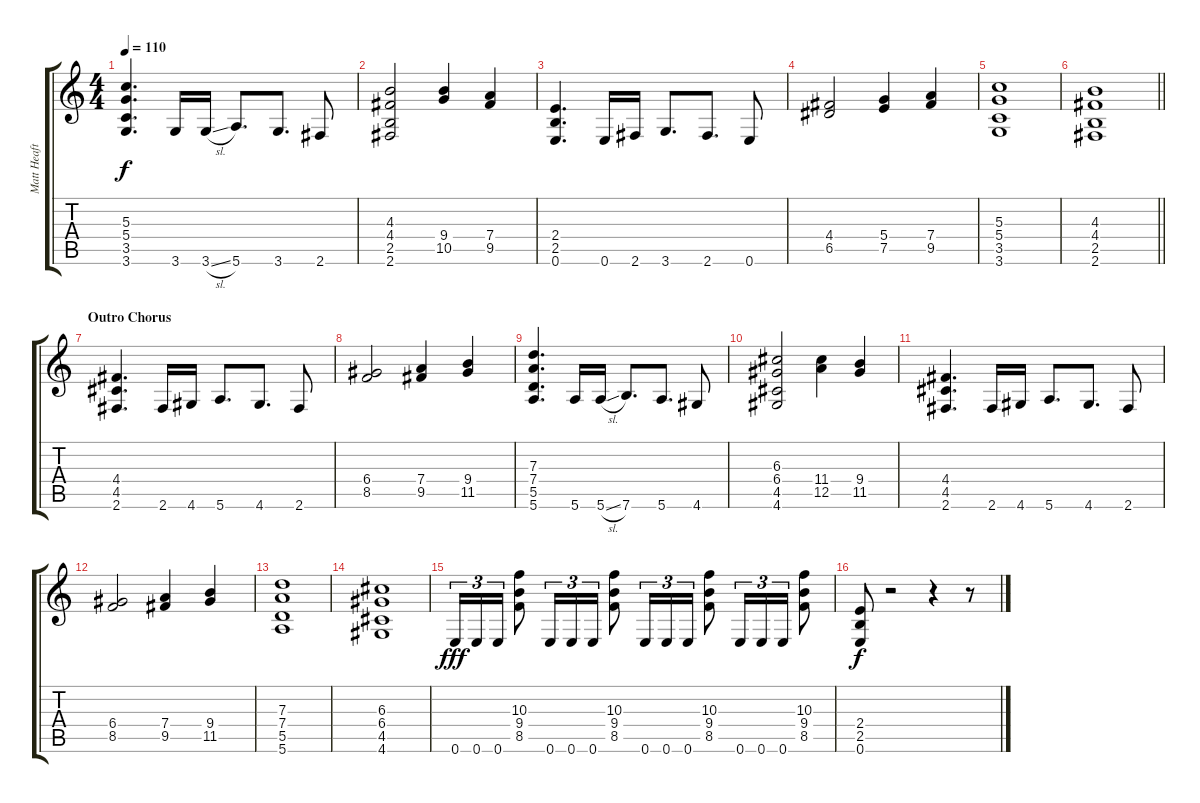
\track ("Matt Heaft (Rhythm)" "Matt Heaft") {instrument distortionguitar}
\staff {score tabs}
\tuning (E4 B3 G3 D3 A2 E2) {hide}
\ts (4 4)
\tempo 110
\clef g2
\ks c
(5.3 5.4 3.5 3.6).4{d dy f} 3.6.16 3.6{sl}.16 5.6.8{d} 3.6.8{d} 2.6.8 |
(4.3 4.4 2.5 2.6).2 (9.4 10.5).4 (7.4 9.5).4 |
(2.4 2.5 0.6).4{d} 0.6.16 2.6.16 3.6.8{d} 2.6.8{d} 0.6.8 |
(4.4 6.5).2 (5.4 7.5).4 (7.4 9.5).4 |
(5.3 5.4 3.5 3.6).1 |
\barLineRight lightlight
(4.3 4.4 2.5 2.6).1 |
\section ("" "Outro Chorus")
(4.4 4.5 2.6).4{d} 2.6.16 4.6.16 5.6.8{d} 4.6.8{d} 2.6.8 |
(6.4 8.5).2 (7.4 9.5).4 (9.4 11.5).4 |
(7.3 7.4 5.5 5.6).4{d} 5.6.16 5.6{sl}.16 7.6.8{d} 5.6.8{d} 4.6.8 |
(6.3 6.4 4.5 4.6).2 (11.4 12.5).4 (9.4 11.5).4 |
(4.4 4.5 2.6).4{d} 2.6.16 4.6.16 5.6.8{d} 4.6.8{d} 2.6.8 |
(6.4 8.5).2 (7.4 9.5).4 (9.4 11.5).4 |
(7.3 7.4 5.5 5.6).1 |
(6.3 6.4 4.5 4.6).1 |
0.6.16{tu (3 2) dy fff} 0.6.16{tu (3 2)} 0.6.16{tu (3 2)} (10.3 9.4 8.5).8 0.6.16{tu (3 2)} 0.6.16{tu (3 2)} 0.6.16{tu (3 2)} (10.3 9.4 8.5).8 0.6.16{tu (3 2)} 0.6.16{tu (3 2)} 0.6.16{tu (3 2)} (10.3 9.4 8.5).8 0.6.16{tu (3 2)} 0.6.16{tu (3 2)} 0.6.16{tu (3 2)} (10.3 9.4 8.5).8 |
(2.4 2.5 0.6).8{dy f} r.2 r.4 r.8
